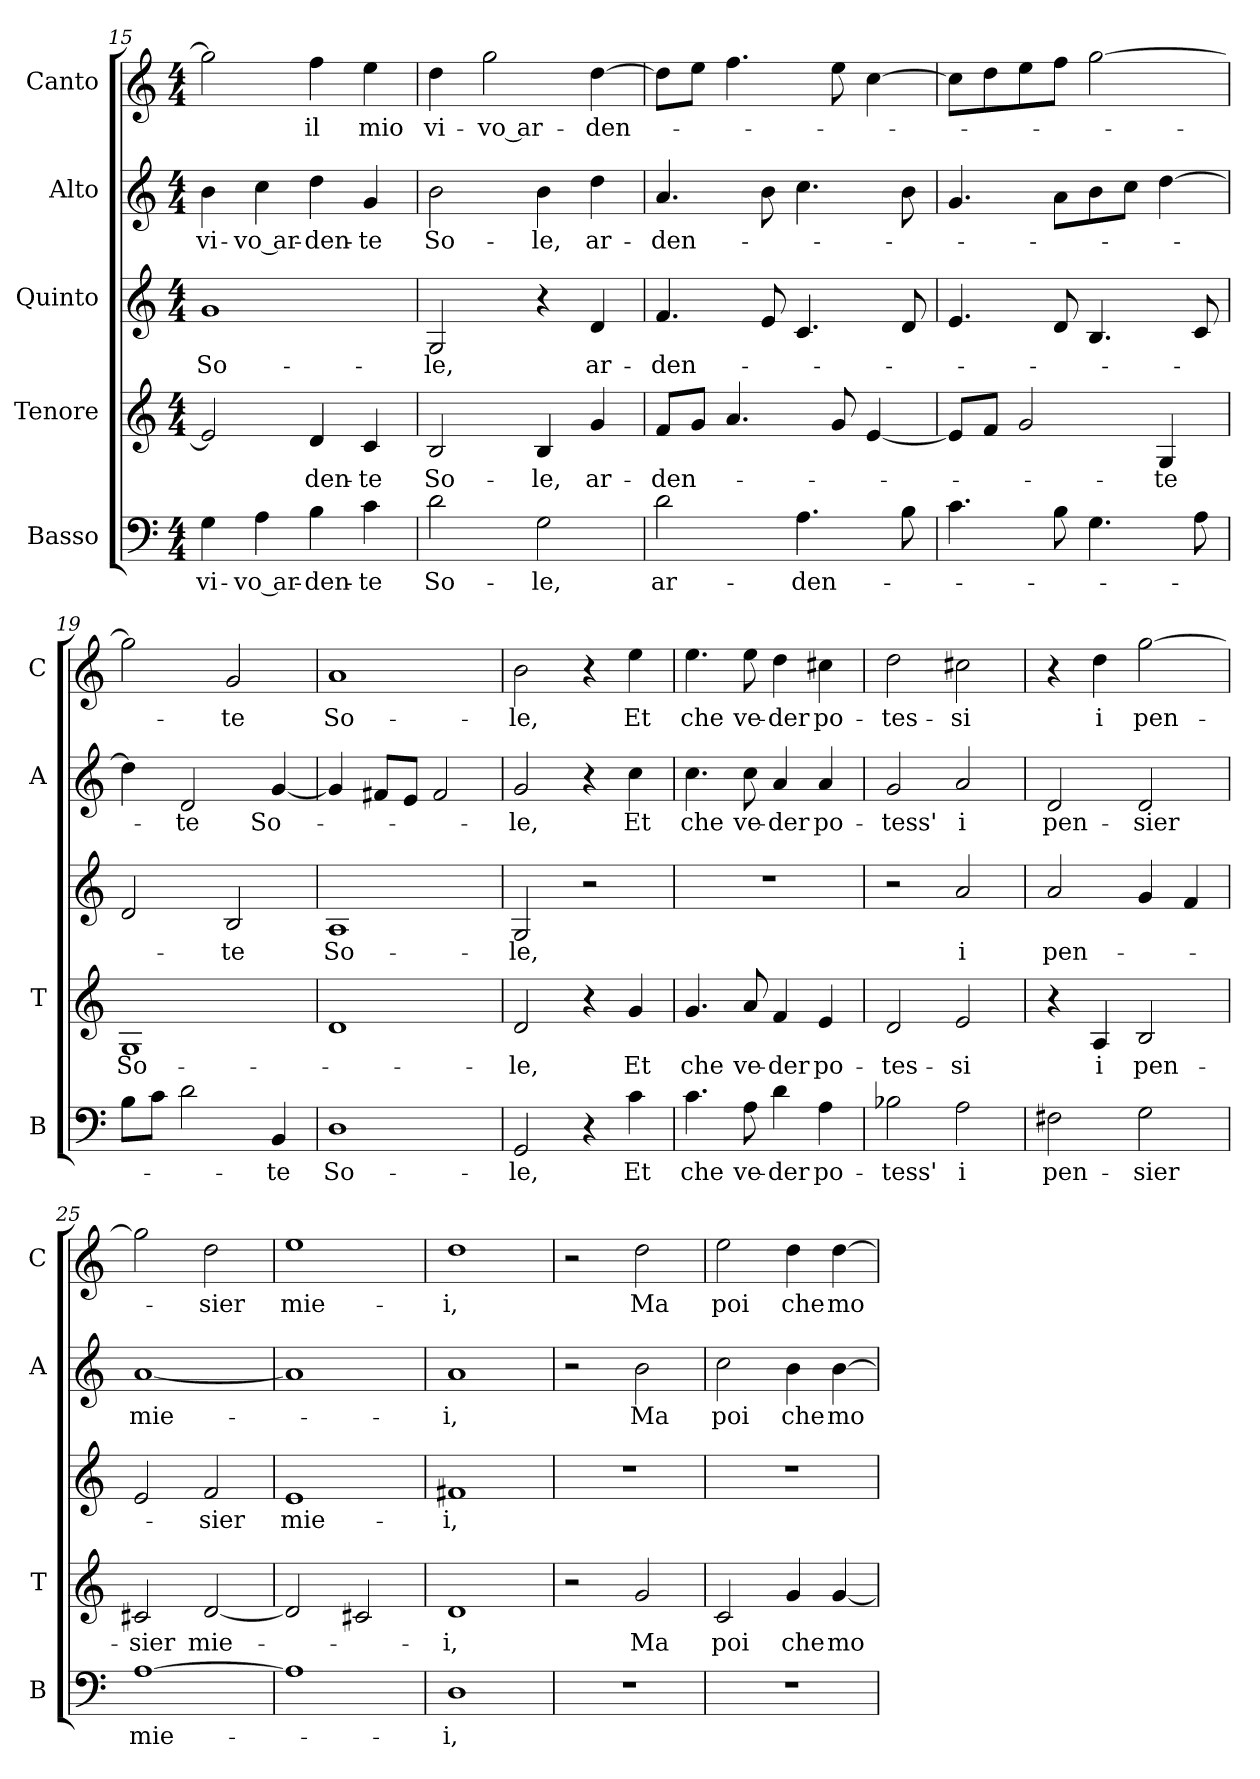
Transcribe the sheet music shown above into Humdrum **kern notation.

**kern	**text	**kern	**text	**kern	**text	**kern	**text	**kern	**text
*part5	*part5	*part4	*part4	*part3	*part3	*part2	*part2	*part1	*part1
*staff5	*staff5	*staff4	*staff4	*staff3	*staff3	*staff2	*staff2	*staff1	*staff1
*I"Basso	*	*I"Tenore	*	*I"Quinto	*	*I"Alto	*	*I"Canto	*
*I'B	*	*I'T	*	*	*	*I'A	*	*I'C	*
*clefF4	*	*clefG2	*	*clefG2	*	*clefG2	*	*clefG2	*
*k[]	*	*k[]	*	*k[]	*	*k[]	*	*k[]	*
*C:	*	*C:	*	*C:	*	*C:	*	*C:	*
*M4/4	*	*M4/4	*	*M4/4	*	*M4/4	*	*M4/4	*
=15	=15	=15	=15	=15	=15	=15	=15	=15	=15
!	!LO:LY:b	!	!	!	!LO:LY:b	!	!LO:LY:b	!	!
4G\	vi-	2e/]	.	1g	So-	4b\	vi-	2gg\]	.
!	!LO:LY:b	!	!	!	!	!	!LO:LY:b	!	!
4A\	-vo ar-	.	.	.	.	4cc\	-vo ar-	.	.
!	!LO:LY:b	!	!LO:LY:b	!	!	!	!LO:LY:b	!	!LO:LY:b
4B\	-den-	4d/	-den-	.	.	4dd\	-den-	4ff\	il
!	!LO:LY:b	!	!LO:LY:b	!	!	!	!LO:LY:b	!	!LO:LY:b
4c\	-te	4c/	-te	.	.	4g/	-te	4ee\	mio
=16	=16	=16	=16	=16	=16	=16	=16	=16	=16
!	!LO:LY:b	!	!LO:LY:b	!	!LO:LY:b	!	!LO:LY:b	!	!LO:LY:b
2d\	So-	2B/	So-	2G/	-le,	2b\	So-	4dd\	vi-
!	!	!	!	!	!	!	!	!	!LO:LY:b
.	.	.	.	.	.	.	.	2gg\	-vo ar-
!	!LO:LY:b	!	!LO:LY:b	!	!	!	!LO:LY:b	!	!
2G\	-le,	4B/	-le,	4r	.	4b\	-le,	.	.
!	!	!	!LO:LY:b	!	!LO:LY:b	!	!LO:LY:b	!	!LO:LY:b
.	.	4g/	ar-	4d/	ar-	4dd\	ar-	[4dd\	-den-
!!LO:LB:g=z
=17	=17	=17	=17	=17	=17	=17	=17	=17	=17
!	!LO:LY:b	!	!LO:LY:b	!	!LO:LY:b	!	!LO:LY:b	!	!
2d\	ar-	8f/L	-den-	4.f/	-den-	4.a/	-den-	8dd\L]	.
.	.	8g/J	.	.	.	.	.	8ee\J	.
.	.	4.a/	.	.	.	.	.	4.ff\	.
.	.	.	.	8e/	.	8b\	.	.	.
!	!LO:LY:b	!	!	!	!	!	!	!	!
4.A\	-den-	.	.	4.c/	.	4.cc\	.	.	.
.	.	8g/	.	.	.	.	.	8ee\	.
.	.	[4e/	.	.	.	.	.	[4cc\	.
8B\	.	.	.	8d/	.	8b\	.	.	.
=18	=18	=18	=18	=18	=18	=18	=18	=18	=18
4.c\	.	8e/L]	.	4.e/	.	4.g/	.	8cc\L]	.
.	.	8f/J	.	.	.	.	.	8dd\	.
.	.	2g/	.	.	.	.	.	8ee\	.
8B\	.	.	.	8d/	.	8a\L	.	8ff\J	.
4.G\	.	.	.	4.B/	.	8b\	.	[2gg\	.
.	.	.	.	.	.	8cc\J	.	.	.
!	!	!	!LO:LY:b	!	!	!	!	!	!
.	.	4G/	-te	.	.	[4dd\	.	.	.
8A\	.	.	.	8c/	.	.	.	.	.
=19	=19	=19	=19	=19	=19	=19	=19	=19	=19
!	!	!	!LO:LY:b	!	!	!	!	!	!
8B\L	.	1G	So-	2d/	.	4dd\]	.	2gg\]	.
8c\J	.	.	.	.	.	.	.	.	.
!	!	!	!	!	!	!	!LO:LY:b	!	!
2d\	.	.	.	.	.	2d/	-te	.	.
!	!	!	!	!	!LO:LY:b	!	!	!	!LO:LY:b
.	.	.	.	2B/	-te	.	.	2g/	-te
!	!LO:LY:b	!	!	!	!	!	!LO:LY:b	!	!
4BB/	-te	.	.	.	.	[4g/	So-	.	.
=20	=20	=20	=20	=20	=20	=20	=20	=20	=20
!	!LO:LY:b	!	!	!	!LO:LY:b	!	!	!	!LO:LY:b
1D	So-	1d	.	1A	So-	4g/]	.	1a	So-
.	.	.	.	.	.	8f#X/L	.	.	.
.	.	.	.	.	.	8e/J	.	.	.
.	.	.	.	.	.	2f#/	.	.	.
=21	=21	=21	=21	=21	=21	=21	=21	=21	=21
!	!LO:LY:b	!	!LO:LY:b	!	!LO:LY:b	!	!LO:LY:b	!	!LO:LY:b
2GG/	-le,	2d/	-le,	2G/	-le,	2g/	-le,	2b\	-le,
4r	.	4r	.	2r	.	4r	.	4r	.
!	!LO:LY:b	!	!LO:LY:b	!	!	!	!LO:LY:b	!	!LO:LY:b
4c\	Et	4g/	Et	.	.	4cc\	Et	4ee\	Et
=22	=22	=22	=22	=22	=22	=22	=22	=22	=22
!	!LO:LY:b	!	!LO:LY:b	!	!	!	!LO:LY:b	!	!LO:LY:b
4.c\	che	4.g/	che	1r	.	4.cc\	che	4.ee\	che
!	!LO:LY:b	!	!LO:LY:b	!	!	!	!LO:LY:b	!	!LO:LY:b
8A\	ve-	8a/	ve-	.	.	8cc\	ve-	8ee\	ve-
!	!LO:LY:b	!	!LO:LY:b	!	!	!	!LO:LY:b	!	!LO:LY:b
4d\	-der	4f/	-der	.	.	4a/	-der	4dd\	-der
!	!LO:LY:b	!	!LO:LY:b	!	!	!	!LO:LY:b	!	!LO:LY:b
4A\	po-	4e/	po-	.	.	4a/	po-	4cc#X\	po-
=23	=23	=23	=23	=23	=23	=23	=23	=23	=23
!	!LO:LY:b	!	!LO:LY:b	!	!	!	!LO:LY:b	!	!LO:LY:b
2B-X\	-tess'	2d/	-tes-	2r	.	2g/	-tess'	2dd\	-tes-
!	!LO:LY:b	!	!LO:LY:b	!	!LO:LY:b	!	!LO:LY:b	!	!LO:LY:b
2A\	i	2e/	-si	2a/	i	2a/	i	2cc#X\	-si
!!LO:PB:g=z
=24	=24	=24	=24	=24	=24	=24	=24	=24	=24
!	!LO:LY:b	!	!	!	!LO:LY:b	!	!LO:LY:b	!	!
2F#X\	pen-	4r	.	2a/	pen-	2d/	pen-	4r	.
!	!	!	!LO:LY:b	!	!	!	!	!	!LO:LY:b
.	.	4A/	i	.	.	.	.	4dd\	i
!	!LO:LY:b	!	!LO:LY:b	!	!	!	!LO:LY:b	!	!LO:LY:b
2G\	-sier	2B/	pen-	4g/	.	2d/	-sier	[2gg\	pen-
.	.	.	.	4f/	.	.	.	.	.
=25	=25	=25	=25	=25	=25	=25	=25	=25	=25
!	!LO:LY:b	!	!LO:LY:b	!	!	!	!LO:LY:b	!	!
[1A	mie-	2c#X/	-sier	2e/	.	[1a	mie-	2gg\]	.
!	!	!	!LO:LY:b	!	!LO:LY:b	!	!	!	!LO:LY:b
.	.	[2d/	mie-	2f/	-sier	.	.	2dd\	-sier
=26	=26	=26	=26	=26	=26	=26	=26	=26	=26
!	!	!	!	!	!LO:LY:b	!	!	!	!LO:LY:b
1A]	.	2d/]	.	1e	mie-	1a]	.	1ee	mie-
.	.	2c#X/	.	.	.	.	.	.	.
=27	=27	=27	=27	=27	=27	=27	=27	=27	=27
!	!LO:LY:b	!	!LO:LY:b	!	!LO:LY:b	!	!LO:LY:b	!	!LO:LY:b
1D	-i,	1d	-i,	1f#X	-i,	1a	-i,	1dd	-i,
=28	=28	=28	=28	=28	=28	=28	=28	=28	=28
1r	.	2r	.	1r	.	2r	.	2r	.
!	!	!	!LO:LY:b	!	!	!	!LO:LY:b	!	!LO:LY:b
.	.	2g/	Ma	.	.	2b\	Ma	2dd\	Ma
=29	=29	=29	=29	=29	=29	=29	=29	=29	=29
!	!	!	!LO:LY:b	!	!	!	!LO:LY:b	!	!LO:LY:b
1r	.	2c/	poi	1r	.	2cc\	poi	2ee\	poi
!	!	!	!LO:LY:b	!	!	!	!LO:LY:b	!	!LO:LY:b
.	.	4g/	che	.	.	4b\	che	4dd\	che
!	!	!	!LO:LY:b	!	!	!	!LO:LY:b	!	!LO:LY:b
.	.	[4g/	mo-	.	.	[4b\	mo-	[4dd\	mo-
=	=	=	=	=	=	=	=	=	=
*-	*-	*-	*-	*-	*-	*-	*-	*-	*-
